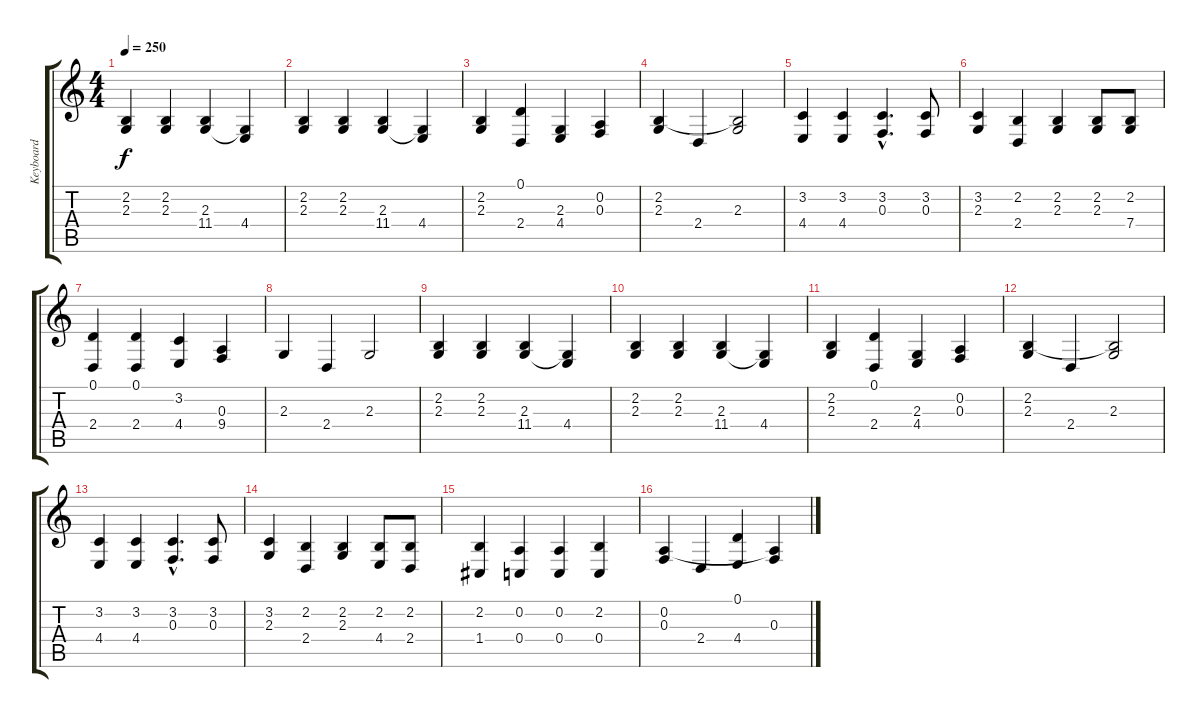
\track ("Keyboard" "Keyboard") {instrument steeldrums}
\staff {score tabs}
\tuning (D4 A3 F3 C3 G2 D2) {hide}
\ts (4 4)
\tempo 250
\clef g2
\ks c
(2.2 2.3).4{dy f} (2.2 2.3).4 (2.3 11.4).4 (2.3{t} 4.4).4 |
(2.2 2.3).4 (2.2 2.3).4 (2.3 11.4).4 (2.3{t} 4.4).4 |
(2.2 2.3).4 (0.1 2.4).4 (2.3 4.4).4 (0.2 0.3).4 |
(2.2 2.3).4 2.4.4 (2.2{t} 2.3).2 |
(3.2 4.4).4 (3.2 4.4).4 (3.2{hac} 0.3{hac}).4{d} (3.2 0.3).8 |
(3.2 2.3).4 (2.2 2.4).4 (2.2 2.3).4 (2.2 2.3).8 (2.2 7.4).8 |
(0.1 2.4).4 (0.1 2.4).4 (3.2 4.4).4 (0.3 9.4).4 |
2.3.4 2.4.4 2.3.2 |
(2.2 2.3).4 (2.2 2.3).4 (2.3 11.4).4 (2.3{t} 4.4).4 |
(2.2 2.3).4 (2.2 2.3).4 (2.3 11.4).4 (2.3{t} 4.4).4 |
(2.2 2.3).4 (0.1 2.4).4 (2.3 4.4).4 (0.2 0.3).4 |
(2.2 2.3).4 2.4.4 (2.2{t} 2.3).2 |
(3.2 4.4).4 (3.2 4.4).4 (3.2{hac} 0.3{hac}).4{d} (3.2 0.3).8 |
(3.2 2.3).4 (2.2 2.4).4 (2.2 2.3).4 (2.2 4.4).8 (2.2 2.4).8 |
(2.2 1.4).4 (0.2 0.4).4 (0.2 0.4).4 (2.2 0.4).4 |
(0.2 0.3).4 2.4.4 (0.1 4.4).4 (0.2{t} 0.3).4
